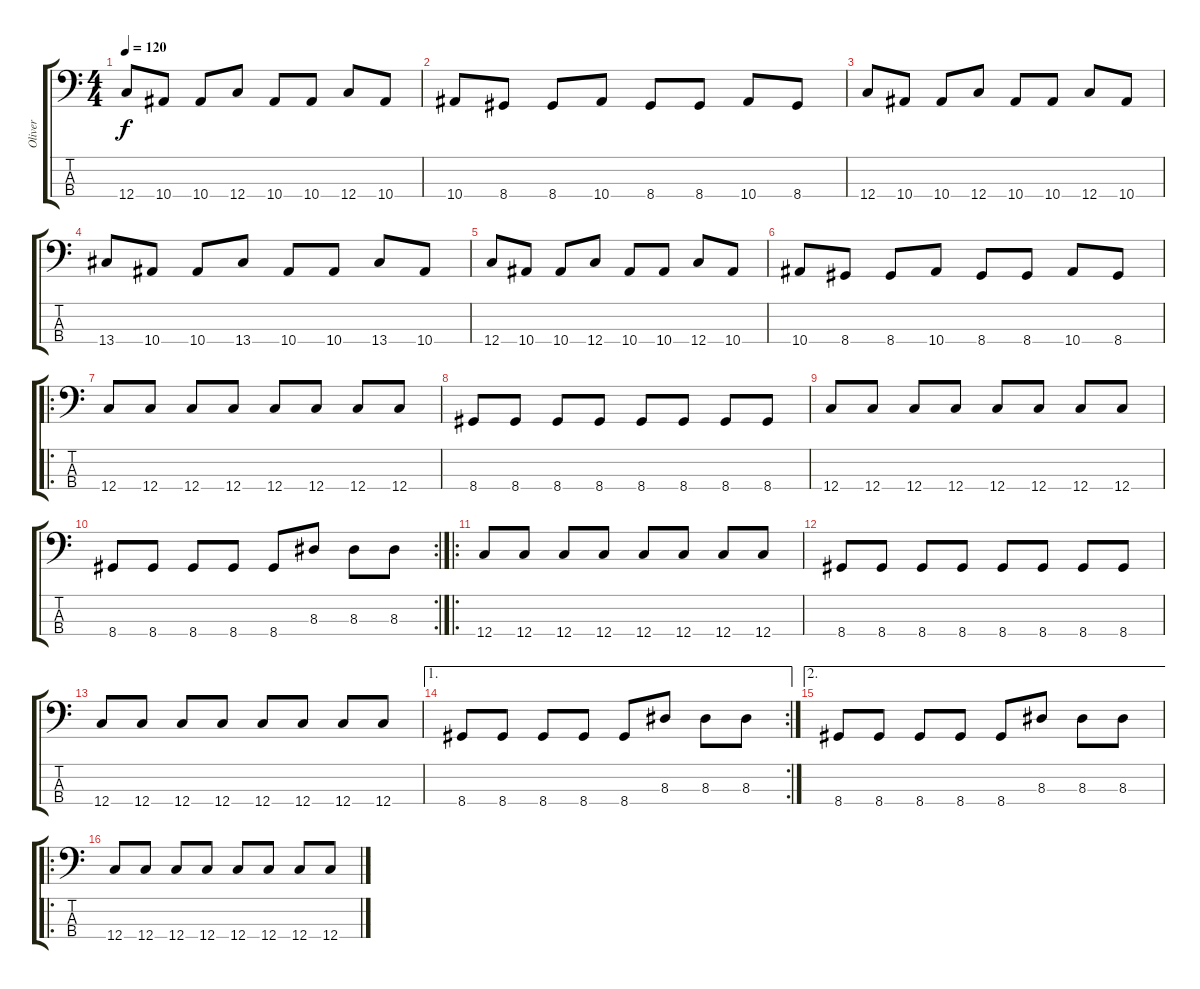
\track ("Oliver" "Oliver") {instrument electricbasspick}
\staff {score tabs}
\tuning (F2 C2 G1 C1) {hide}
\ts (4 4)
\tempo 120
\clef f4
\ks c
12.4.8{dy f} 10.4.8 10.4.8 12.4.8 10.4.8 10.4.8 12.4.8 10.4.8 |
10.4.8 8.4.8 8.4.8 10.4.8 8.4.8 8.4.8 10.4.8 8.4.8 |
12.4.8 10.4.8 10.4.8 12.4.8 10.4.8 10.4.8 12.4.8 10.4.8 |
13.4.8 10.4.8 10.4.8 13.4.8 10.4.8 10.4.8 13.4.8 10.4.8 |
12.4.8 10.4.8 10.4.8 12.4.8 10.4.8 10.4.8 12.4.8 10.4.8 |
10.4.8 8.4.8 8.4.8 10.4.8 8.4.8 8.4.8 10.4.8 8.4.8 |
\ro
12.4.8 12.4.8 12.4.8 12.4.8 12.4.8 12.4.8 12.4.8 12.4.8 |
8.4.8 8.4.8 8.4.8 8.4.8 8.4.8 8.4.8 8.4.8 8.4.8 |
12.4.8 12.4.8 12.4.8 12.4.8 12.4.8 12.4.8 12.4.8 12.4.8 |
\rc 2
8.4.8 8.4.8 8.4.8 8.4.8 8.4.8 8.3.8 8.3.8 8.3.8 |
\ro
12.4.8 12.4.8 12.4.8 12.4.8 12.4.8 12.4.8 12.4.8 12.4.8 |
8.4.8 8.4.8 8.4.8 8.4.8 8.4.8 8.4.8 8.4.8 8.4.8 |
12.4.8 12.4.8 12.4.8 12.4.8 12.4.8 12.4.8 12.4.8 12.4.8 |
\ae 1
\rc 2
8.4.8 8.4.8 8.4.8 8.4.8 8.4.8 8.3.8 8.3.8 8.3.8 |
\ae 2
8.4.8 8.4.8 8.4.8 8.4.8 8.4.8 8.3.8 8.3.8 8.3.8 |
\ro
12.4.8 12.4.8 12.4.8 12.4.8 12.4.8 12.4.8 12.4.8 12.4.8
